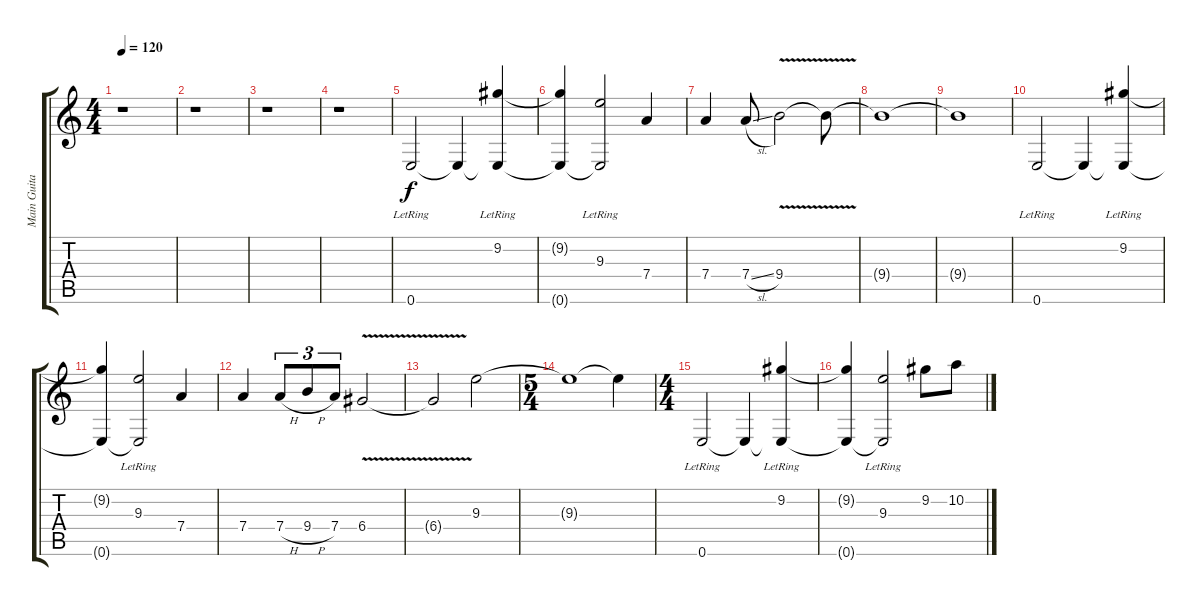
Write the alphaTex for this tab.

\track ("Main Guitar" "Main Guita") {instrument electricguitarjazz}
\staff {score tabs}
\tuning (E4 B3 G3 D3 A2 E2) {hide}
\ts (4 4)
\tempo 120
\clef g2
\ks c
r.1{dy f instrument electricguitarjazz} |
r.1 |
r.1 |
r.1 |
0.6{lr}.2 0.6{t}.4 (9.2{lr} 0.6{t}).4 |
(9.2{t} 0.6{t}).4 (9.3{lr} 0.6{t}).2 7.4.4 |
7.4.4 7.4{sl}.8 9.4{v}.2 9.4{t}.8 |
9.4{t}.1 |
9.4{t}.1 |
0.6{lr}.2 0.6{t}.4 (9.2{lr} 0.6{t}).4 |
(9.2{t} 0.6{t}).4 (9.3{lr} 0.6{t}).2 7.4.4 |
7.4.4 7.4{h}.8{tu (3 2)} 9.4{h}.8{tu (3 2)} 7.4.8{tu (3 2)} 6.4{v}.2 |
6.4{t}.2 9.3.2 |
\ts (5 4)
9.3{t}.1 9.3{t}.4 |
\ts (4 4)
0.6{lr}.2 0.6{t}.4 (9.2{lr} 0.6{t}).4 |
(9.2{t} 0.6{t}).4 (9.3{lr} 0.6{t}).2 9.2.8 10.2.8
